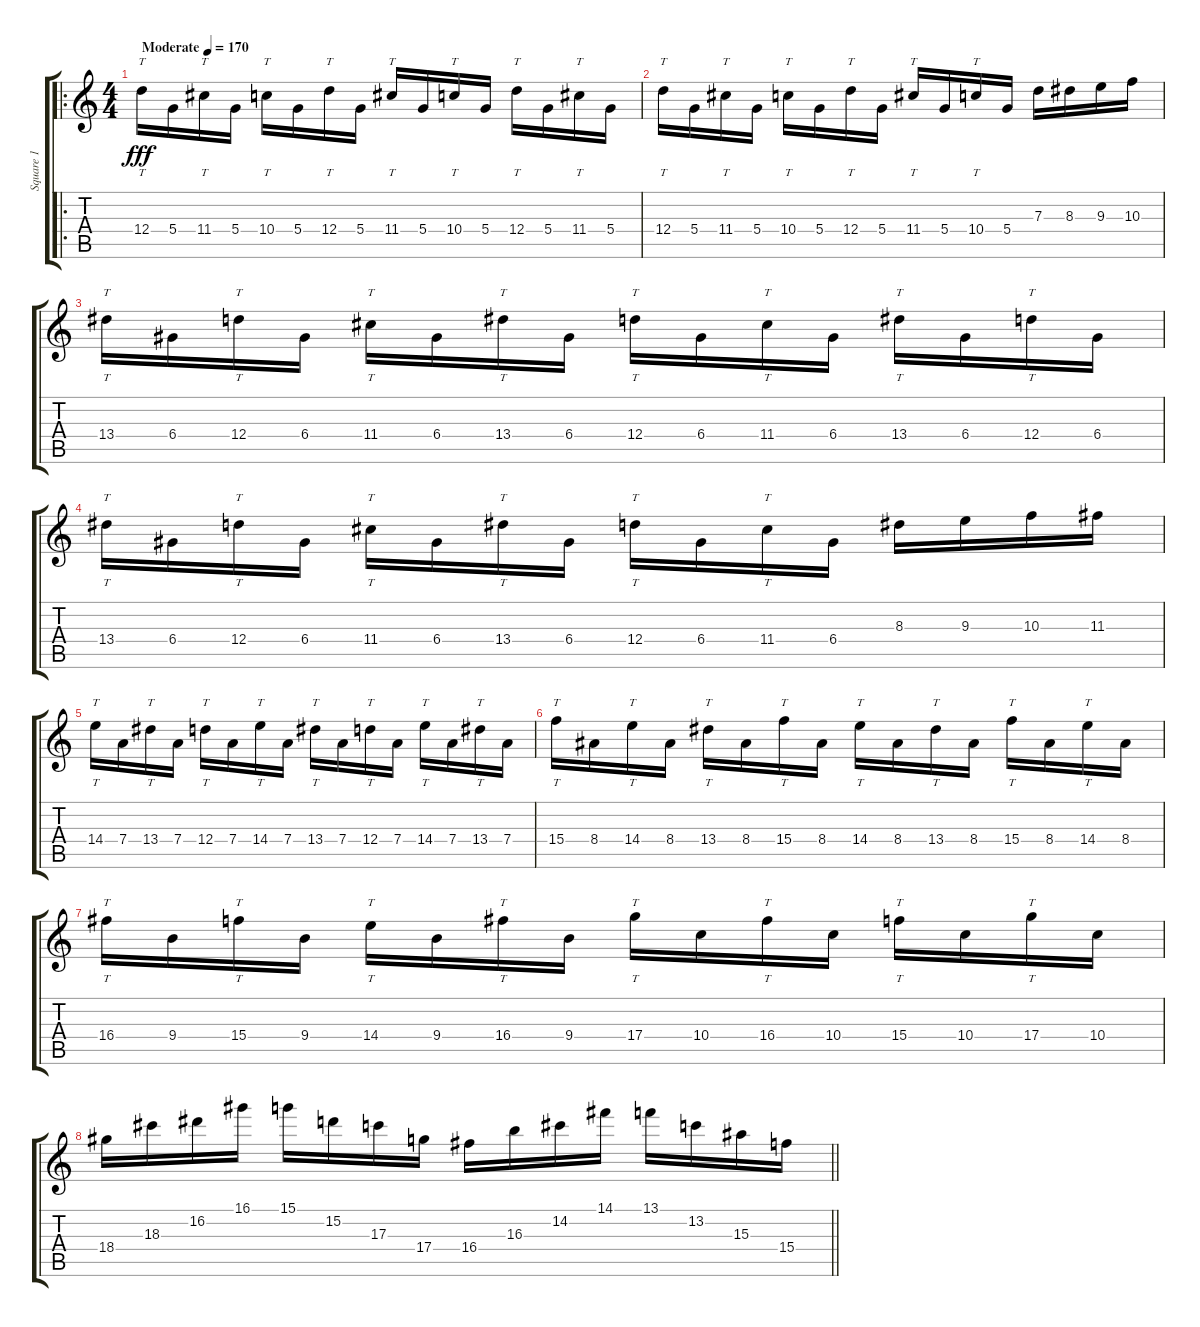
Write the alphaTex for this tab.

\track ("Square 1" "Square 1") {instrument electricguitarjazz}
\staff {score tabs}
\tuning (E4 B3 G3 D3 A2 E2) {hide}
\ro
\ts (4 4)
\tempo (170 "Moderate")
\clef g2
\ks c
12.4.16{tt dy fff instrument electricguitarjazz} 5.4.16 11.4.16{tt} 5.4.16 10.4.16{tt} 5.4.16 12.4.16{tt} 5.4.16 11.4.16{tt} 5.4.16 10.4.16{tt} 5.4.16 12.4.16{tt} 5.4.16 11.4.16{tt} 5.4.16 |
12.4.16{tt} 5.4.16 11.4.16{tt} 5.4.16 10.4.16{tt} 5.4.16 12.4.16{tt} 5.4.16 11.4.16{tt} 5.4.16 10.4.16{tt} 5.4.16 7.3.16 8.3.16 9.3.16 10.3.16 |
13.4.16{tt} 6.4.16 12.4.16{tt} 6.4.16 11.4.16{tt} 6.4.16 13.4.16{tt} 6.4.16 12.4.16{tt} 6.4.16 11.4.16{tt} 6.4.16 13.4.16{tt} 6.4.16 12.4.16{tt} 6.4.16 |
13.4.16{tt} 6.4.16 12.4.16{tt} 6.4.16 11.4.16{tt} 6.4.16 13.4.16{tt} 6.4.16 12.4.16{tt} 6.4.16 11.4.16{tt} 6.4.16 8.3.16 9.3.16 10.3.16 11.3.16 |
14.4.16{tt} 7.4.16 13.4.16{tt} 7.4.16 12.4.16{tt} 7.4.16 14.4.16{tt} 7.4.16 13.4.16{tt} 7.4.16 12.4.16{tt} 7.4.16 14.4.16{tt} 7.4.16 13.4.16{tt} 7.4.16 |
15.4.16{tt} 8.4.16 14.4.16{tt} 8.4.16 13.4.16{tt} 8.4.16 15.4.16{tt} 8.4.16 14.4.16{tt} 8.4.16 13.4.16{tt} 8.4.16 15.4.16{tt} 8.4.16 14.4.16{tt} 8.4.16 |
16.4.16{tt} 9.4.16 15.4.16{tt} 9.4.16 14.4.16{tt} 9.4.16 16.4.16{tt} 9.4.16 17.4.16{tt} 10.4.16 16.4.16{tt} 10.4.16 15.4.16{tt} 10.4.16 17.4.16{tt} 10.4.16 |
\barLineRight lightlight
18.4.16 18.3.16 16.2.16 16.1.16 15.1.16 15.2.16 17.3.16 17.4.16 16.4.16 16.3.16 14.2.16 14.1.16 13.1.16 13.2.16 15.3.16 15.4.16
